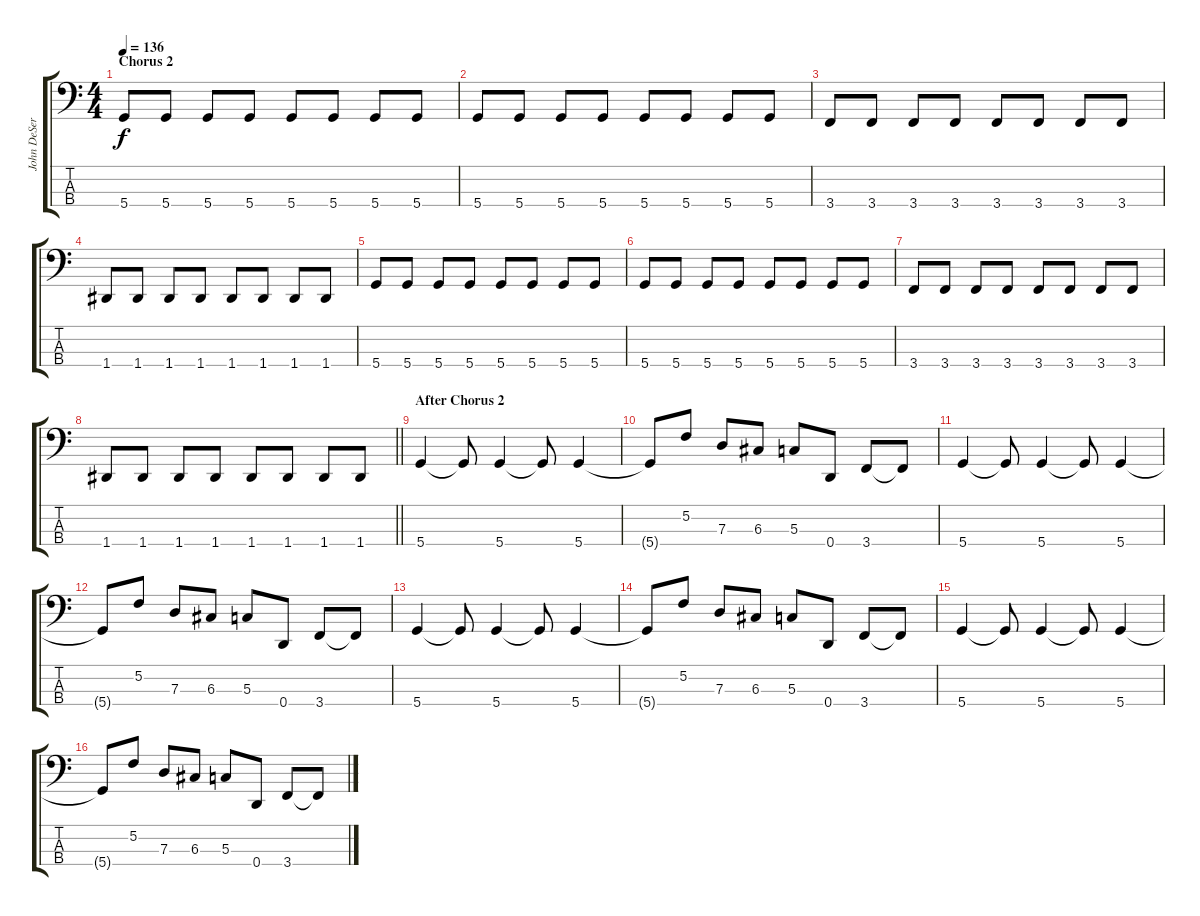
\track ("John DeServio" "John DeSer") {instrument electricbassfinger}
\staff {score tabs}
\tuning (F2 C2 G1 D1) {hide}
\ts (4 4)
\section ("" "Chorus 2")
\tempo 136
\clef f4
\ks c
5.4.8{dy f} 5.4.8 5.4.8 5.4.8 5.4.8 5.4.8 5.4.8 5.4.8 |
5.4.8 5.4.8 5.4.8 5.4.8 5.4.8 5.4.8 5.4.8 5.4.8 |
3.4.8 3.4.8 3.4.8 3.4.8 3.4.8 3.4.8 3.4.8 3.4.8 |
1.4.8 1.4.8 1.4.8 1.4.8 1.4.8 1.4.8 1.4.8 1.4.8 |
5.4.8 5.4.8 5.4.8 5.4.8 5.4.8 5.4.8 5.4.8 5.4.8 |
5.4.8 5.4.8 5.4.8 5.4.8 5.4.8 5.4.8 5.4.8 5.4.8 |
3.4.8 3.4.8 3.4.8 3.4.8 3.4.8 3.4.8 3.4.8 3.4.8 |
\barLineRight lightlight
1.4.8 1.4.8 1.4.8 1.4.8 1.4.8 1.4.8 1.4.8 1.4.8 |
\section ("" "After Chorus 2")
5.4.4 5.4{t}.8 5.4.4 5.4{t}.8 5.4.4 |
5.4{t}.8 5.2.8 7.3.8 6.3.8 5.3.8 0.4.8 3.4.8 3.4{t}.8 |
5.4.4 5.4{t}.8 5.4.4 5.4{t}.8 5.4.4 |
5.4{t}.8 5.2.8 7.3.8 6.3.8 5.3.8 0.4.8 3.4.8 3.4{t}.8 |
5.4.4 5.4{t}.8 5.4.4 5.4{t}.8 5.4.4 |
5.4{t}.8 5.2.8 7.3.8 6.3.8 5.3.8 0.4.8 3.4.8 3.4{t}.8 |
5.4.4 5.4{t}.8 5.4.4 5.4{t}.8 5.4.4 |
5.4{t}.8 5.2.8 7.3.8 6.3.8 5.3.8 0.4.8 3.4.8 3.4{t}.8
